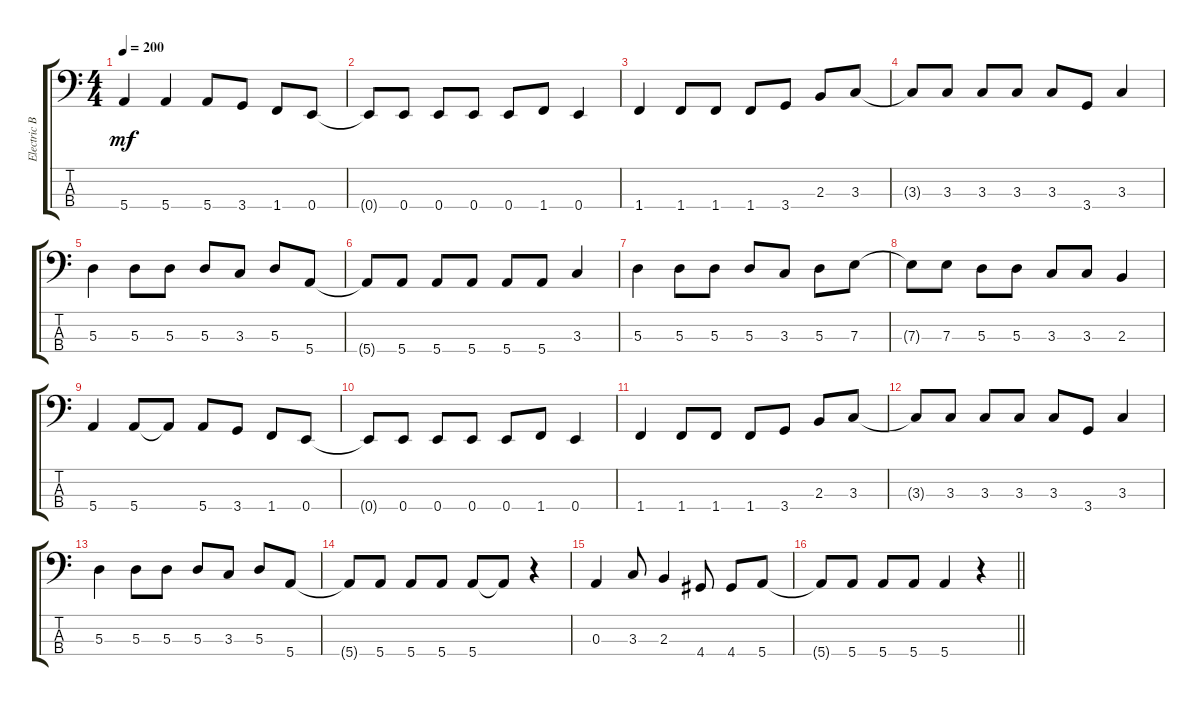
\track ("Electric Bass" "Electric B") {instrument electricbassfinger}
\staff {score tabs}
\tuning (G2 D2 A1 E1) {hide}
\ts (4 4)
\tempo 200
\clef f4
\ks c
5.4.4{dy mf instrument electricbassfinger} 5.4.4 5.4.8 3.4.8 1.4.8 0.4.8 |
0.4{t}.8 0.4.8 0.4.8 0.4.8 0.4.8 1.4.8 0.4.4 |
1.4.4 1.4.8 1.4.8 1.4.8 3.4.8 2.3.8 3.3.8 |
3.3{t}.8 3.3.8 3.3.8 3.3.8 3.3.8 3.4.8 3.3.4 |
5.3.4 5.3.8 5.3.8 5.3.8 3.3.8 5.3.8 5.4.8 |
5.4{t}.8 5.4.8 5.4.8 5.4.8 5.4.8 5.4.8 3.3.4 |
5.3.4 5.3.8 5.3.8 5.3.8 3.3.8 5.3.8 7.3.8 |
7.3{t}.8 7.3.8 5.3.8 5.3.8 3.3.8 3.3.8 2.3.4 |
5.4.4 5.4.8 5.4{t}.8 5.4.8 3.4.8 1.4.8 0.4.8 |
0.4{t}.8 0.4.8 0.4.8 0.4.8 0.4.8 1.4.8 0.4.4 |
1.4.4 1.4.8 1.4.8 1.4.8 3.4.8 2.3.8 3.3.8 |
3.3{t}.8 3.3.8 3.3.8 3.3.8 3.3.8 3.4.8 3.3.4 |
5.3.4 5.3.8 5.3.8 5.3.8 3.3.8 5.3.8 5.4.8 |
5.4{t}.8 5.4.8 5.4.8 5.4.8 5.4.8 5.4{t}.8 r.4 |
0.3.4 3.3.8 2.3.4 4.4.8 4.4.8 5.4.8 |
\barLineRight lightlight
5.4{t}.8 5.4.8 5.4.8 5.4.8 5.4.4 r.4
